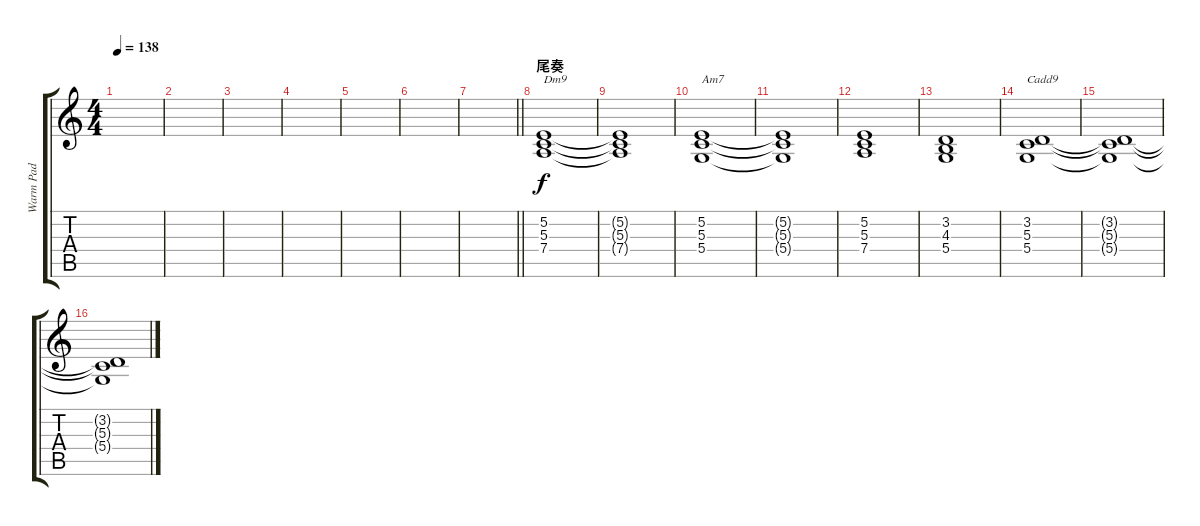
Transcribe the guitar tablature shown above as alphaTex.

\track ("Warm Pad" "Warm Pad") {instrument pad8sweep}
\staff {score tabs}
\tuning (E4 B3 G3 D3 A2 E2) {hide}
\ts (4 4)
\tempo 138
\clef g2
\ks c
|
|
|
|
|
|
\barLineRight lightlight
|
\section ("" "尾奏")
(5.2 5.3 7.4).1{txt "Dm9"} |
(5.2{t} 5.3{t} 7.4{t}).1 |
(5.2 5.3 5.4).1{txt "Am7"} |
(5.2{t} 5.3{t} 5.4{t}).1 |
(5.2 5.3 7.4).1 |
(3.2 4.3 5.4).1 |
(3.2 5.3 5.4).1{txt "Cadd9"} |
(3.2{t} 5.3{t} 5.4{t}).1 |
(3.2{t} 5.3{t} 5.4{t}).1
